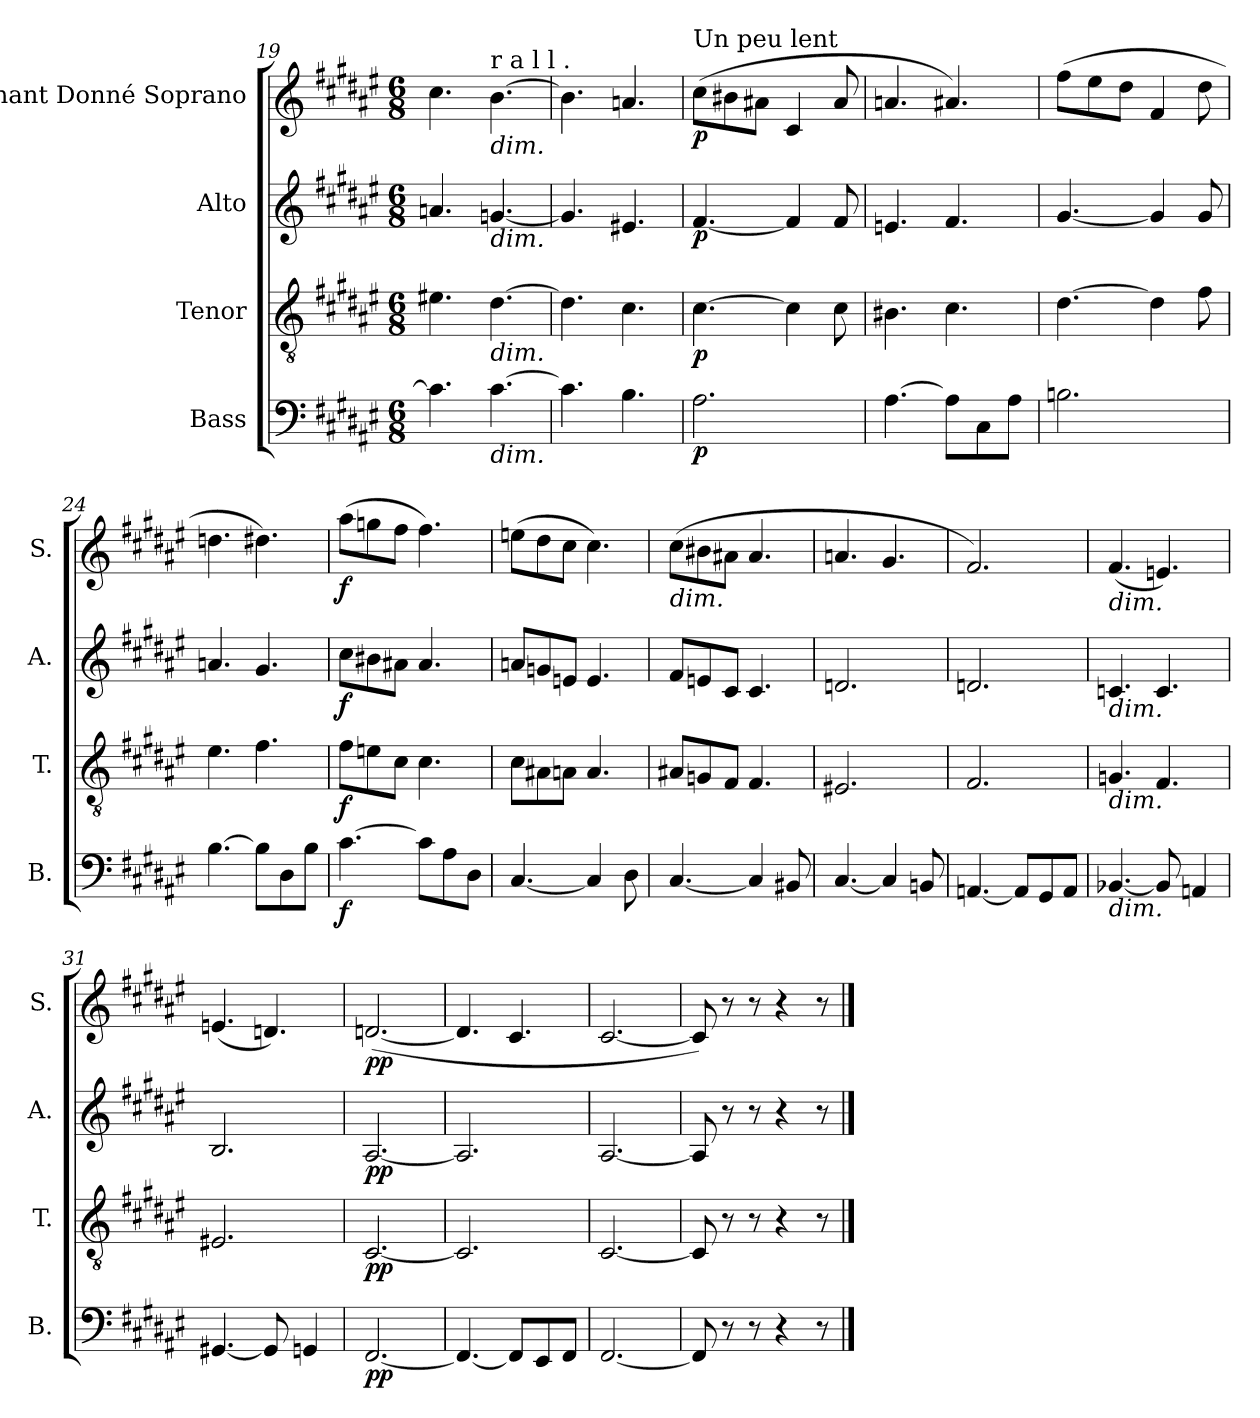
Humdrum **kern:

**kern	**dynam	**kern	**dynam	**kern	**dynam	**kern	**dynam
*part4	*part4	*part3	*part3	*part2	*part2	*part1	*part1
*staff4	*staff4	*staff3	*staff3	*staff2	*staff2	*staff1	*staff1
*I"Bass	*	*I"Tenor	*	*I"Alto	*	*I"Chant Donné Soprano	*
*I'B.	*	*I'T.	*	*I'A.	*	*I'S.	*
*clefF4	*	*clefGv2	*	*clefG2	*	*clefG2	*
*k[f#c#g#d#a#e#]	*	*k[f#c#g#d#a#e#]	*	*k[f#c#g#d#a#e#]	*	*k[f#c#g#d#a#e#]	*
*M6/8	*	*M6/8	*	*M6/8	*	*M6/8	*
=19	=19	=19	=19	=19	=19	=19	=19
4.c#\]	.	4.e#X\	.	4.an/	.	4.cc#\	.
!	!	!	!	!	!	!LO:TX:a:t=r a l l .	!
!	!	!	!	!	!	!LO:TX:b:i:t=dim.	!
!	!	!	!	!LO:TX:b:i:t=dim.	!	!	!
!	!	!LO:TX:b:i:t=dim.	!	!	!	!	!
!LO:TX:b:i:t=dim.	!	!	!	!	!	!	!
[4.c#\	.	[4.d#\	.	[4.gn/	.	[4.b\	.
=20	=20	=20	=20	=20	=20	=20	=20
4.c#\]	.	4.d#\]	.	4.gn/]	.	4.b\]	.
4.B\	.	4.c#\	.	4.e#X/	.	4.an/	.
!!LO:LB:g=z
=21	=21	=21	=21	=21	=21	=21	=21
!	!	!	!	!	!	!LO:TX:a:t=Un peu lent	!
!	!LO:DY:b	!	!LO:DY:b	!	!LO:DY:b	!	!LO:DY:b
2.A#i\	p	[4.c#\	p	[4.f#/	p	(8cc#\L	p
.	.	.	.	.	.	8b#X\	.
.	.	.	.	.	.	8a#X\J	.
.	.	4c#\]	.	4f#/]	.	4c#/	.
.	.	8c#\	.	8f#/	.	8a#/	.
=22	=22	=22	=22	=22	=22	=22	=22
[4.A#\	.	4.B#X\	.	4.en/	.	4.an/	.
8A#\L]	.	4.c#\	.	4.f#/	.	4.a#X/)	.
8C#\	.	.	.	.	.	.	.
8A#\J	.	.	.	.	.	.	.
=23	=23	=23	=23	=23	=23	=23	=23
2.Bn\	.	[4.d#\	.	[4.g#/	.	(8ff#\L	.
.	.	.	.	.	.	8ee#i\	.
.	.	.	.	.	.	8dd#\J	.
.	.	4d#\]	.	4g#/]	.	4f#/	.
.	.	8f#\	.	8g#/	.	8dd#\	.
=24	=24	=24	=24	=24	=24	=24	=24
[4.B\	.	4.e#\	.	4.an/	.	4.ddn\	.
8B\L]	.	4.f#\	.	4.g#/	.	4.dd#X\)	.
8D#\	.	.	.	.	.	.	.
8B\J	.	.	.	.	.	.	.
!!LO:PB:g=z
=25	=25	=25	=25	=25	=25	=25	=25
!	!LO:DY:b	!	!LO:DY:b	!	!LO:DY:b	!	!LO:DY:b
[4.c#\	f	8f#\L	f	8cc#\L	f	(8aa#\L	f
.	.	8en\	.	8b#X\	.	8ggn\	.
.	.	8c#\J	.	8a#X\J	.	8ff#\J	.
8c#\L]	.	4.c#\	.	4.a#/	.	4.ff#\)	.
8A#\	.	.	.	.	.	.	.
8D#\J	.	.	.	.	.	.	.
=26	=26	=26	=26	=26	=26	=26	=26
[4.C#/	.	8c#\L	.	8an/L	.	(8een\L	.
.	.	8A#X\	.	8gn/	.	8dd#\	.
.	.	8An\J	.	8en/J	.	8cc#\J	.
4C#/]	.	4.A/	.	4.e/	.	4.cc#\)	.
8D#\	.	.	.	.	.	.	.
=27	=27	=27	=27	=27	=27	=27	=27
!	!	!	!	!	!	!LO:TX:b:i:t=dim.	!
[4.C#/	.	8A#X/L	.	8f#/L	.	(8cc#\L	.
.	.	8Gn/	.	8en/	.	8b#X\	.
.	.	8F#/J	.	8c#/J	.	8a#X\J	.
4C#/]	.	4.F#/	.	4.c#/	.	4.a#/	.
8BB#X/	.	.	.	.	.	.	.
=28	=28	=28	=28	=28	=28	=28	=28
[4.C#/	.	2.E#X/	.	2.dn/	.	4.an/	.
4C#/]	.	.	.	.	.	4.g#i/	.
8BBn/	.	.	.	.	.	.	.
!!LO:LB:g=z
=29	=29	=29	=29	=29	=29	=29	=29
[4.AAn/	.	2.F#/	.	2.dn/	.	2.f#/)	.
8AA/L]	.	.	.	.	.	.	.
8GG#/	.	.	.	.	.	.	.
8AA/J	.	.	.	.	.	.	.
=30	=30	=30	=30	=30	=30	=30	=30
!	!	!	!	!	!	!LO:TX:b:i:t=dim.	!
!	!	!	!	!LO:TX:b:i:t=dim.	!	!	!
!	!	!LO:TX:b:i:t=dim.	!	!	!	!	!
!LO:TX:b:i:t=dim.	!	!	!	!	!	!	!
[4.BB-X/	.	4.Gn/	.	4.cn/	.	(4.f#/	.
8BB-/]	.	4.F#/	.	4.c/	.	4.en/)	.
4AAn/	.	.	.	.	.	.	.
=31	=31	=31	=31	=31	=31	=31	=31
[4.GG#X/	.	2.E#X/	.	2.B/	.	(4.en/	.
8GG#/]	.	.	.	.	.	4.dn/)	.
4GGn/	.	.	.	.	.	.	.
=32	=32	=32	=32	=32	=32	=32	=32
!	!LO:DY:b	!	!LO:DY:b	!	!LO:DY:b	!	!LO:DY:b
[2.FF#/	pp	[2.C#/	pp	[2.A#i/	pp	([2.dn/	pp
!!LO:LB:g=z
=33	=33	=33	=33	=33	=33	=33	=33
4.FF#/_	.	2.C#/]	.	2.A#/]	.	4.dn/]	.
8FF#/L]	.	.	.	.	.	4.c#/	.
8EE#/	.	.	.	.	.	.	.
8FF#/J	.	.	.	.	.	.	.
=34	=34	=34	=34	=34	=34	=34	=34
[2.FF#/	.	[2.C#/	.	[2.A#/	.	[2.c#/	.
=35	=35	=35	=35	=35	=35	=35	=35
8FF#/]	.	8C#/]	.	8A#/]	.	8c#/])	.
8r	.	8r	.	8r	.	8r	.
8r	.	8r	.	8r	.	8r	.
4r	.	4r	.	4r	.	4r	.
8r	.	8r	.	8r	.	8r	.
==	==	==	==	==	==	==	==
*-	*-	*-	*-	*-	*-	*-	*-
